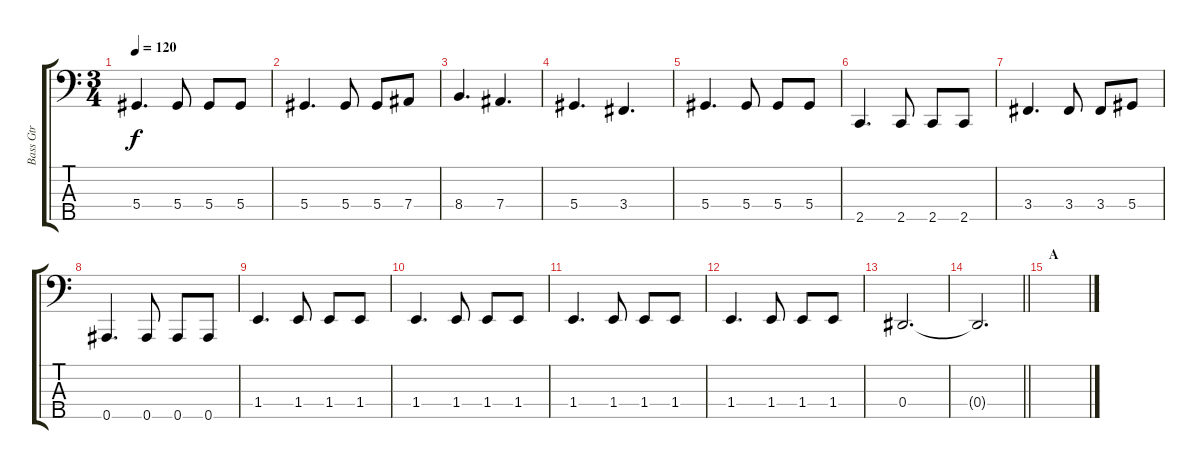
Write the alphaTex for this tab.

\track ("Bass Gtr" "Bass Gtr") {instrument electricbassfinger}
\staff {score tabs}
\tuning (Gb2 Db2 Ab1 Eb1 Bb0) {hide}
\ts (3 4)
\tempo 120
\clef f4
\ks c
5.4.4{d dy f} 5.4.8 5.4.8 5.4.8 |
5.4.4{d} 5.4.8 5.4.8 7.4.8 |
8.4.4{d} 7.4.4{d} |
5.4.4{d} 3.4.4{d} |
5.4.4{d} 5.4.8 5.4.8 5.4.8 |
2.5.4{d} 2.5.8 2.5.8 2.5.8 |
3.4.4{d} 3.4.8 3.4.8 5.4.8 |
0.5.4{d} 0.5.8 0.5.8 0.5.8 |
1.4.4{d} 1.4.8 1.4.8 1.4.8 |
1.4.4{d} 1.4.8 1.4.8 1.4.8 |
1.4.4{d} 1.4.8 1.4.8 1.4.8 |
1.4.4{d} 1.4.8 1.4.8 1.4.8 |
0.4.2{d} |
\barLineRight lightlight
0.4{t}.2{d} |
\section ("" "A")
